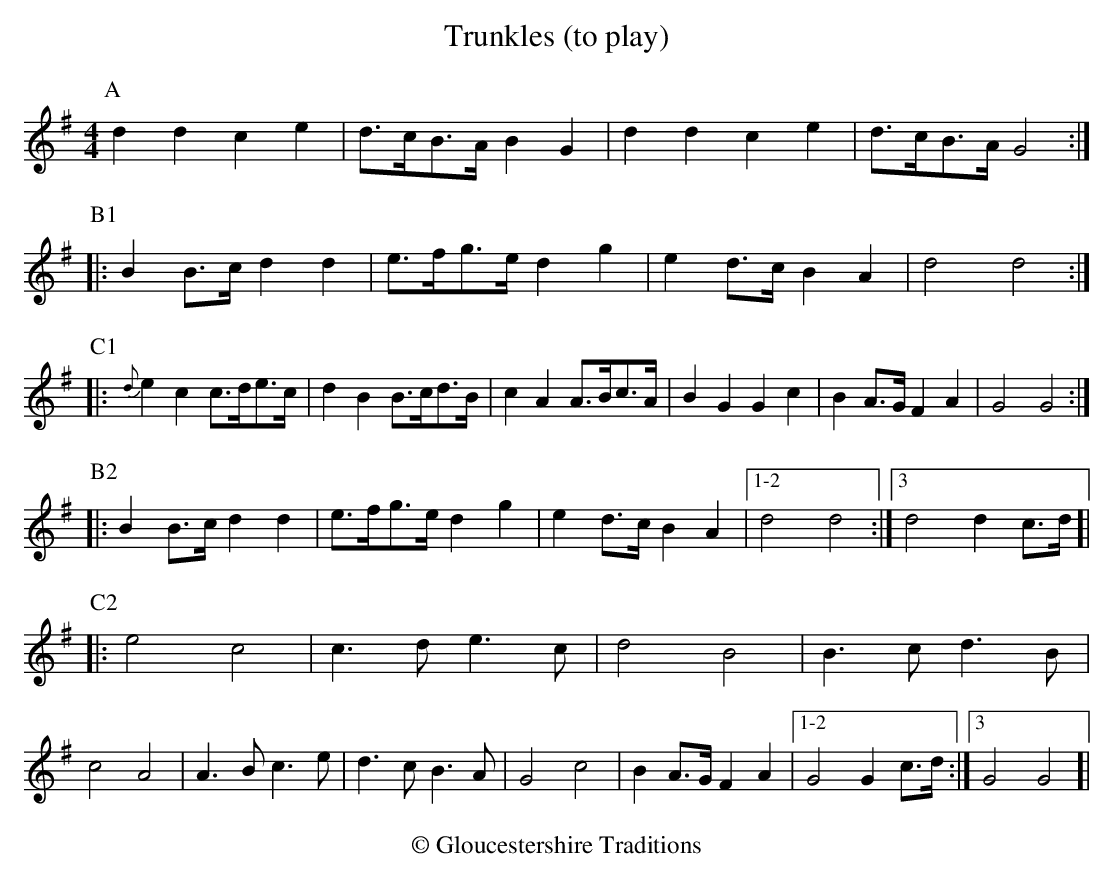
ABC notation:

X:1
T:Trunkles (to play)
M:4/4
L:1/8
K:G
[P:A]d2d2c2e2 | d>cB>A B2G2 | d2d2c2e2 | d>cB>AG4:|
[P:B1]|:B2B>cd2d2 | e>fg>e d2g2 | e2d>cB2A2 | d4d4 :|
[P:C1]|:{d}e2c2c>de>c | d2B2B>cd>B |c2A2 A>Bc>A |B2G2G2c2 | B2A>G F2A2|G4G4:|
[P:B2]|:B2B>cd2d2 | e>fg>e d2g2 | e2d>cB2A2|1-2 d4d4 :|[3d4d2c>d ]|
[P:C2]|:e4c4 | c3de3c | d4B4 | B3cd3B |
c4A4 | A3Bc3e | d3cB3A | G4c4 |B2A>GF2A2|1-2 G4G2c>d :| [3G4G4]|
